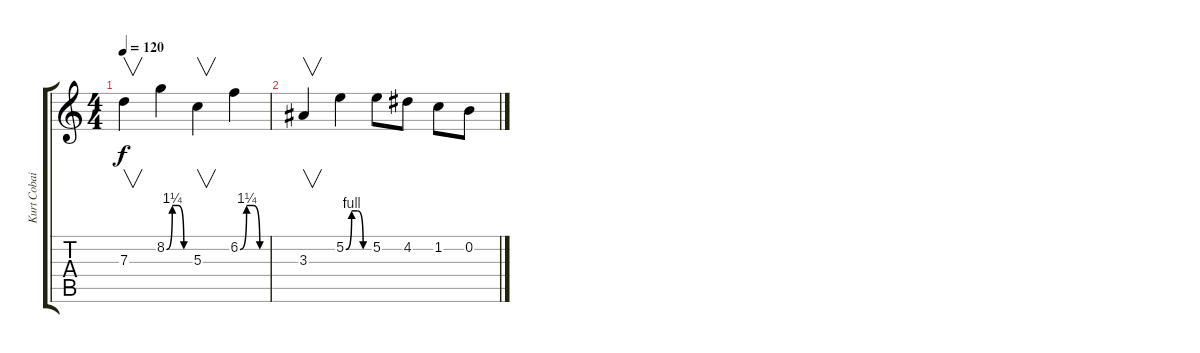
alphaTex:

\track ("Kurt Cobain Dist" "Kurt Cobai") {instrument overdrivenguitar}
\staff {score tabs}
\tuning (E4 B3 G3 D3 A2 D2) {hide}
\ts (4 4)
\tempo 120
\clef g2
\ks c
7.3.4{v dy f} 8.2{be (custom 0 0 15 5 30 5 45 0 60 0)}.4 5.3.4{v} 6.2{be (custom 0 0 15 5 30 5 45 0 60 0)}.4 |
3.3.4{v} 5.2{be (custom 0 0 15 4 30 4 45 0 60 0)}.4 5.2.8 4.2.8 1.2.8 0.2.8
